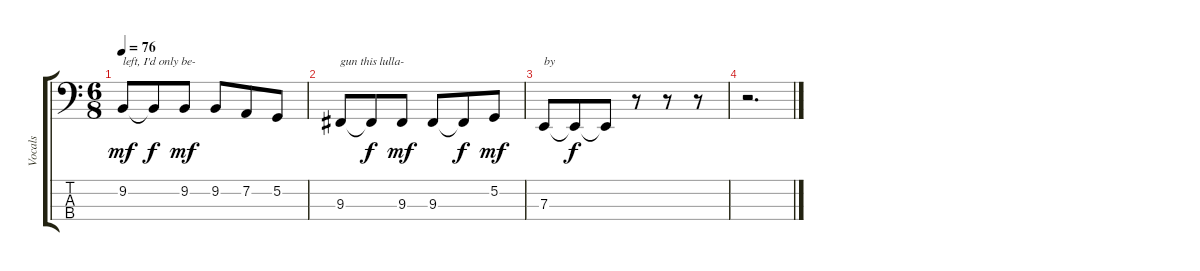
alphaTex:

\track ("Vocals" "Vocals") {instrument clarinet}
\staff {score tabs}
\tuning (G2 D2 A1 E1) {hide}
\ts (6 8)
\tempo 76
\clef f4
\ks c
9.2.8{txt "left, I'd only be-" dy mf} 9.2{t}.8{dy f} 9.2.8{dy mf} 9.2.8 7.2.8 5.2.8 |
9.3.8{txt "gun this lulla-"} 9.3{t}.8{dy f} 9.3.8{dy mf} 9.3.8 9.3{t}.8{dy f} 5.2.8{dy mf} |
7.3.8{txt "by"} 7.3{t}.8{dy f} 7.3{t}.8 r.8 r.8 r.8 |
r.2{d}
